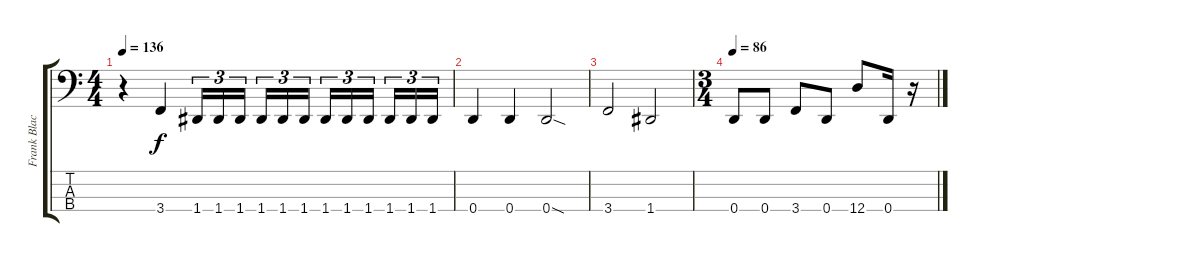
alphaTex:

\track ("Frank Black" "Frank Blac") {instrument electricbasspick}
\staff {score tabs}
\tuning (G2 D2 A1 D1) {hide}
\ts (4 4)
\tempo 136
\clef f4
\ks c
r.4{dy f} 3.4.4 1.4.16{tu (3 2)} 1.4.16{tu (3 2)} 1.4.16{tu (3 2) beam splitsecondary} 1.4.16{tu (3 2)} 1.4.16{tu (3 2)} 1.4.16{tu (3 2)} 1.4.16{tu (3 2)} 1.4.16{tu (3 2)} 1.4.16{tu (3 2) beam splitsecondary} 1.4.16{tu (3 2)} 1.4.16{tu (3 2)} 1.4.16{tu (3 2)} |
0.4.4 0.4.4 0.4{sod}.2 |
3.4.2 1.4.2 |
\ts (3 4)
\tempo 86
0.4.8 0.4.8 3.4.8 0.4.8 12.4.8 0.4.16 r.16
